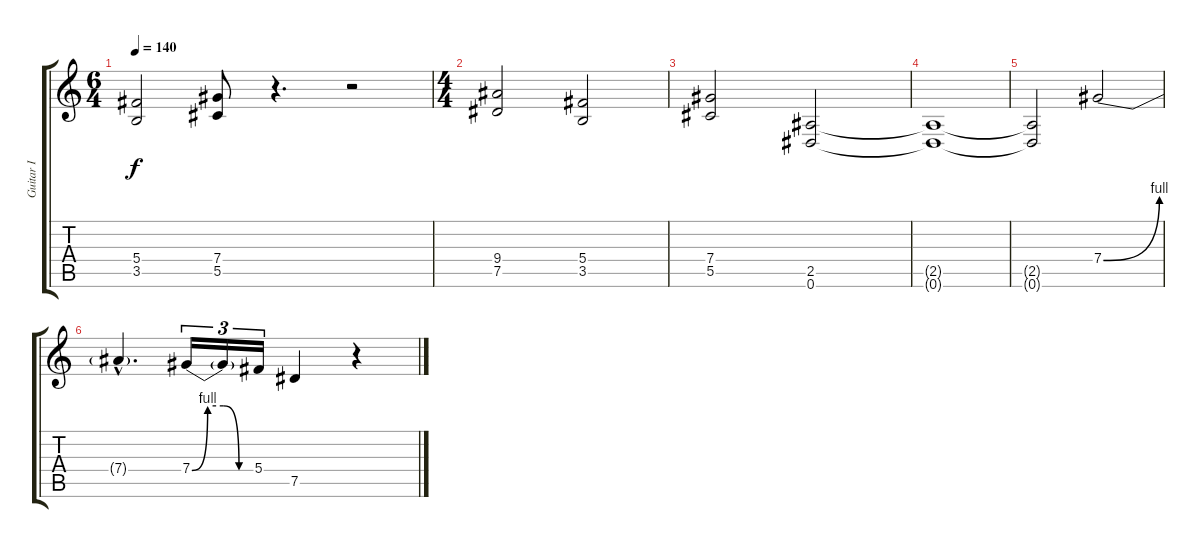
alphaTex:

\track ("Guitar I" "Guitar I") {instrument distortionguitar}
\staff {score tabs}
\tuning (Eb4 Bb3 Gb3 Db3 Ab2 Eb2) {hide}
\ts (6 4)
\tempo 140
\clef g2
\ks c
(5.4 3.5).2{dy f} (7.4 5.5).8 r.4{d} r.2 |
\ts (4 4)
(9.4 7.5).2 (5.4 3.5).2 |
(7.4 5.5).2 (2.5 0.6).2 |
(2.5{t} 0.6{t}).1 |
(2.5{t} 0.6{t}).2 7.4{be (bend 0 0 60 4)}.2 |
7.4{hac t}.4{d} 7.4{be (custom 0 0 15 4 30 4 45 0 60 0)}.16{tu (3 2)} 7.4{t}.16{tu (3 2)} 5.4.16{tu (3 2)} 7.5.4 r.4
